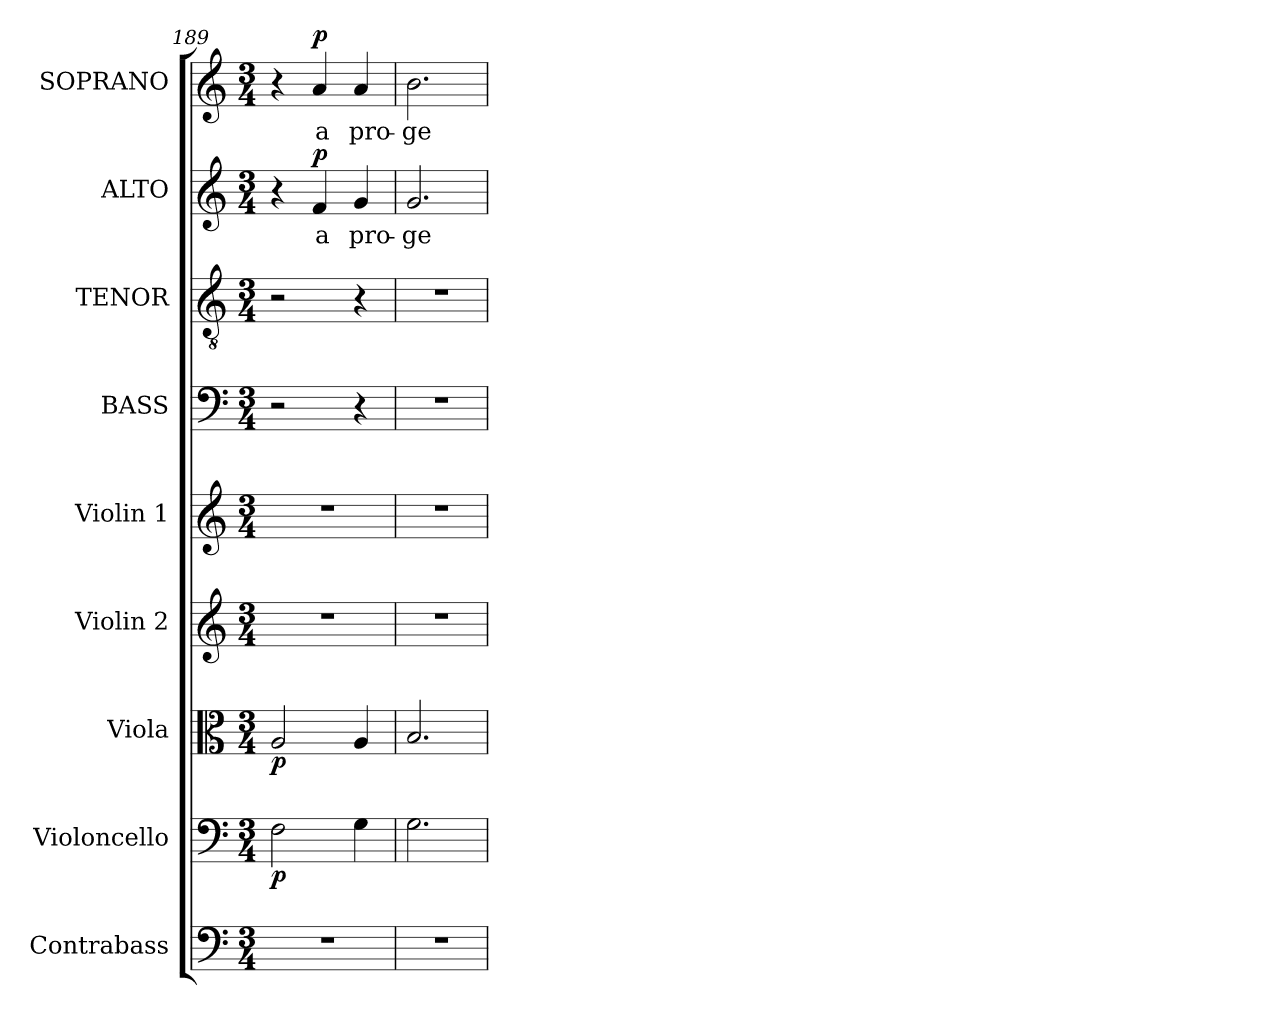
**kern	**kern	**dynam	**kern	**dynam	**kern	**kern	**kern	**kern	**kern	**text	**dynam	**kern	**text	**dynam
*part9	*part8	*part8	*part7	*part7	*part6	*part5	*part4	*part3	*part2	*part2	*part2	*part1	*part1	*part1
*staff9	*staff8	*staff8	*staff7	*staff7	*staff6	*staff5	*staff4	*staff3	*staff2	*staff2	*staff2	*staff1	*staff1	*staff1
*I"Contrabass	*I"Violoncello	*	*I"Viola	*	*I"Violin 2	*I"Violin 1	*I"BASS	*I"TENOR	*I"ALTO	*	*	*I"SOPRANO	*	*
*I'Cb.	*I'Vc.	*	*I'Vla.	*	*I'Vln. 2	*I'Vln. 1	*I'B.	*I'T.	*I'A.	*	*	*I'S.	*	*
*clefF4	*clefF4	*	*clefC3	*	*clefG2	*clefG2	*clefF4	*clefGv2	*clefG2	*	*	*clefG2	*	*
*ITrd7c12	*	*	*	*	*	*	*	*ITrd7c12	*	*	*	*	*	*
*k[]	*k[]	*	*k[]	*	*k[]	*k[]	*k[]	*k[]	*k[]	*	*	*k[]	*	*
*C:	*C:	*	*C:	*	*C:	*C:	*C:	*C:	*C:	*	*	*C:	*	*
*M3/4	*M3/4	*	*M3/4	*	*M3/4	*M3/4	*M3/4	*M3/4	*M3/4	*	*	*M3/4	*	*
=189	=189	=189	=189	=189	=189	=189	=189	=189	=189	=189	=189	=189	=189	=189
!LO:N:vis=1	!	!	!	!	!LO:N:vis=1	!LO:N:vis=1	!	!	!	!	!	!	!	!
2.r	2Fi\	p	2Ai/	p	2.r	2.r	2r	2r	4r	.	.	4r	.	.
!	!	!	!	!	!	!	!	!	!	!LO:LY:b:color=#000000	!	!	!	!
!	!	!	!	!	!	!	!	!	!	!	!	!	!LO:LY:b:color=#000000	!
.	.	.	.	.	.	.	.	.	4fi/	a	p	4ai/	a	p
!	!	!	!	!	!	!	!	!	!	!LO:LY:b:color=#000000	!	!	!	!
!	!	!	!	!	!	!	!	!	!	!	!	!	!LO:LY:b:color=#000000	!
.	4Gi\	.	4Ai/	.	.	.	4r	4r	4gi/	pro-	.	4ai/	pro-	.
=190	=190	=190	=190	=190	=190	=190	=190	=190	=190	=190	=190	=190	=190	=190
!LO:N:vis=1	!	!	!	!	!LO:N:vis=1	!LO:N:vis=1	!LO:N:vis=1	!LO:N:vis=1	!	!	!	!	!	!
!	!	!	!	!	!	!	!	!	!	!LO:LY:b:color=#000000	!	!	!	!
!	!	!	!	!	!	!	!	!	!	!	!	!	!LO:LY:b:color=#000000	!
2.r	2.Gi\	.	2.Bi/	.	2.r	2.r	2.r	2.r	2.gi/	-ge-	.	2.bi\	-ge-	.
=	=	=	=	=	=	=	=	=	=	=	=	=	=	=
*-	*-	*-	*-	*-	*-	*-	*-	*-	*-	*-	*-	*-	*-	*-
